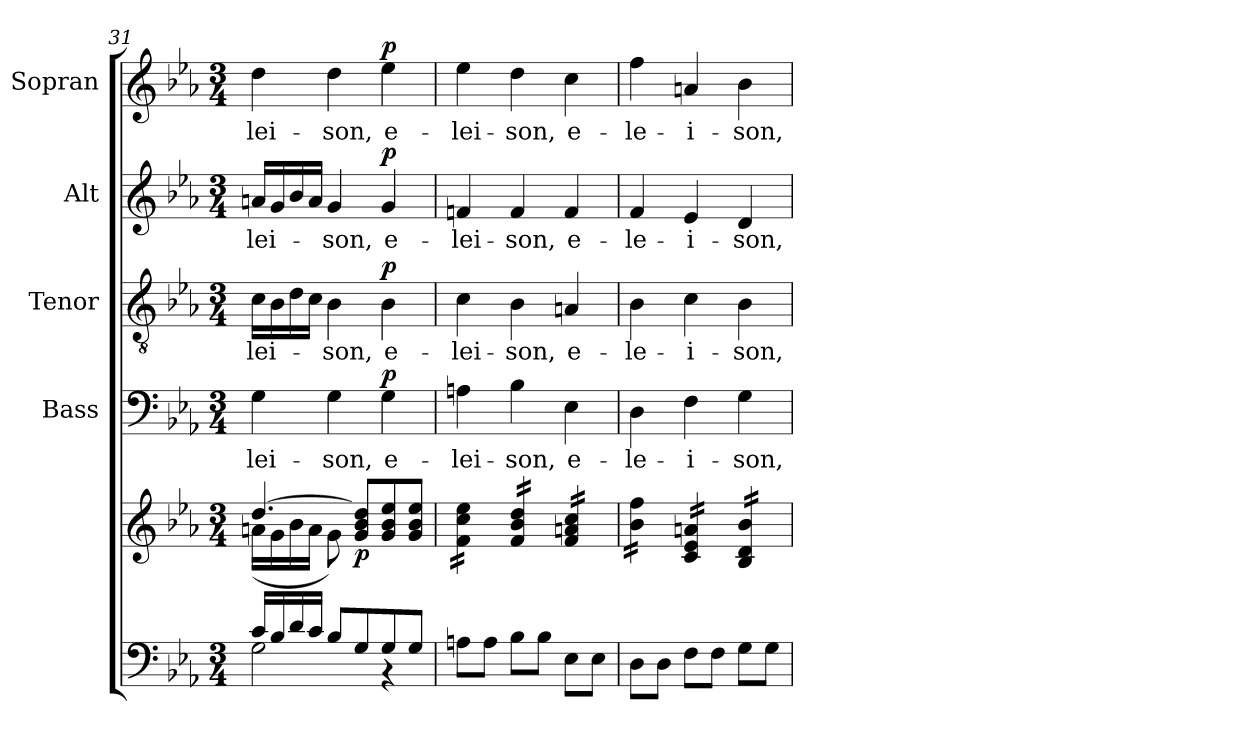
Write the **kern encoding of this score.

**kern	**kern	**dynam	**kern	**text	**dynam	**kern	**text	**dynam	**kern	**text	**dynam	**kern	**text	**dynam
*part5	*part5	*part5	*part4	*part4	*part4	*part3	*part3	*part3	*part2	*part2	*part2	*part1	*part1	*part1
*staff6	*staff5	*staff5/6	*staff4	*staff4	*staff4	*staff3	*staff3	*staff3	*staff2	*staff2	*staff2	*staff1	*staff1	*staff1
*	*	*	*I"Bass	*	*	*I"Tenor	*	*	*I"Alt	*	*	*I"Sopran	*	*
*	*	*	*I'B.	*	*	*I'T.	*	*	*I'A.	*	*	*I'S.	*	*
!!LO:PB:g=z
*clefF4	*clefG2	*	*clefF4	*	*	*clefGv2	*	*	*clefG2	*	*	*clefG2	*	*
*k[b-e-a-]	*k[b-e-a-]	*	*k[b-e-a-]	*	*	*k[b-e-a-]	*	*	*k[b-e-a-]	*	*	*k[b-e-a-]	*	*
*E-:	*E-:	*	*E-:	*	*	*E-:	*	*	*E-:	*	*	*E-:	*	*
*M3/4	*M3/4	*	*M3/4	*	*	*M3/4	*	*	*M3/4	*	*	*M3/4	*	*
=31	=31	=31	=31	=31	=31	=31	=31	=31	=31	=31	=31	=31	=31	=31
*^	*^	*	*	*	*	*	*	*	*	*	*	*	*	*
!	!	!	!	!	!	!LO:LY:b	!	!	!LO:LY:b	!	!	!LO:LY:b	!	!	!LO:LY:b	!
16c/LL	2G\	[>4.dd/	(>16an\LL	.	4G\	-lei-	.	16c\LL	-lei-	.	16an/LL	-lei-	.	4dd\	-lei-	.
16B-/	.	.	16g\	.	.	.	.	16B-\	.	.	16g/	.	.	.	.	.
16d/	.	.	16b-\	.	.	.	.	16d\	.	.	16b-/	.	.	.	.	.
16c/JJ	.	.	16a\JJ	.	.	.	.	16c\JJ	.	.	16a/JJ	.	.	.	.	.
!	!	!	!	!	!	!LO:LY:b	!	!	!LO:LY:b	!	!	!LO:LY:b	!	!	!LO:LY:b	!
8B-/L	.	.	8g\)	.	4G\	-son,	.	4B-\	-son,	.	4g/	-son,	.	4dd\	-son,	.
!	!	!	!	!LO:DY:b	!	!	!	!	!	!	!	!	!	!	!	!
8G/	.	8g/ 8b-/ 8dd/]L	4.ryy	p	.	.	.	.	.	.	.	.	.	.	.	.
!	!	!	!	!	!	!LO:LY:b	!LO:DY:a	!	!LO:LY:b	!LO:DY:a	!	!LO:LY:b	!LO:DY:a	!	!LO:LY:b	!LO:DY:a
8G/	4rBB	8g/ 8b-/ 8ee-/	.	.	4G\	e-	p	4B-\	e-	p	4g/	e-	p	4ee-\	e-	p
8G/J	.	8g/ 8b-/ 8ee-/J	.	.	.	.	.	.	.	.	.	.	.	.	.	.
*v	*v	*	*	*	*	*	*	*	*	*	*	*	*	*	*	*
*	*v	*v	*	*	*	*	*	*	*	*	*	*	*	*	*
=32	=32	=32	=32	=32	=32	=32	=32	=32	=32	=32	=32	=32	=32	=32
!	!	!	!	!LO:LY:b	!	!	!LO:LY:b	!	!	!LO:LY:b	!	!	!LO:LY:b	!
*	*tremolo	*	*	*	*	*	*	*	*	*	*	*	*	*
8An\L	16f\ 16cc\ 16ee-\LL	.	4An\	-lei-	.	4c\	-lei-	.	4fn/	-lei-	.	4ee-\	-lei-	.
.	16f\ 16cc\ 16ee-\	.	.	.	.	.	.	.	.	.	.	.	.	.
8A\J	16f\ 16cc\ 16ee-\	.	.	.	.	.	.	.	.	.	.	.	.	.
.	16f\ 16cc\ 16ee-\JJ	.	.	.	.	.	.	.	.	.	.	.	.	.
!	!	!	!	!LO:LY:b	!	!	!LO:LY:b	!	!	!LO:LY:b	!	!	!LO:LY:b	!
8B-\L	16f/ 16b-/ 16dd/LL	.	4B-\	-son,	.	4B-\	-son,	.	4f/	-son,	.	4dd\	-son,	.
.	16f/ 16b-/ 16dd/	.	.	.	.	.	.	.	.	.	.	.	.	.
8B-\J	16f/ 16b-/ 16dd/	.	.	.	.	.	.	.	.	.	.	.	.	.
.	16f/ 16b-/ 16dd/JJ	.	.	.	.	.	.	.	.	.	.	.	.	.
!	!	!	!	!LO:LY:b	!	!	!LO:LY:b	!	!	!LO:LY:b	!	!	!LO:LY:b	!
8E-\L	16f/ 16an/ 16cc/LL	.	4E-\	e-	.	4An/	e-	.	4f/	e-	.	4cc\	e-	.
.	16f/ 16an/ 16cc/	.	.	.	.	.	.	.	.	.	.	.	.	.
8E-\J	16f/ 16an/ 16cc/	.	.	.	.	.	.	.	.	.	.	.	.	.
.	16f/ 16an/ 16cc/JJ	.	.	.	.	.	.	.	.	.	.	.	.	.
=33	=33	=33	=33	=33	=33	=33	=33	=33	=33	=33	=33	=33	=33	=33
!	!	!	!	!LO:LY:b	!	!	!LO:LY:b	!	!	!LO:LY:b	!	!	!LO:LY:b	!
8D\L	16b-\ 16ff\LL	.	4D\	-le-	.	4B-\	-le-	.	4f/	-le-	.	4ff\	-le-	.
.	16b-\ 16ff\	.	.	.	.	.	.	.	.	.	.	.	.	.
8D\J	16b-\ 16ff\	.	.	.	.	.	.	.	.	.	.	.	.	.
.	16b-\ 16ff\JJ	.	.	.	.	.	.	.	.	.	.	.	.	.
!	!	!	!	!LO:LY:b	!	!	!LO:LY:b	!	!	!LO:LY:b	!	!	!LO:LY:b	!
8F\L	16c/ 16e-/ 16an/LL	.	4F\	-i-	.	4c\	-i-	.	4e-/	-i-	.	4an/	-i-	.
.	16c/ 16e-/ 16an/	.	.	.	.	.	.	.	.	.	.	.	.	.
8F\J	16c/ 16e-/ 16an/	.	.	.	.	.	.	.	.	.	.	.	.	.
.	16c/ 16e-/ 16an/JJ	.	.	.	.	.	.	.	.	.	.	.	.	.
!	!	!	!	!LO:LY:b	!	!	!LO:LY:b	!	!	!LO:LY:b	!	!	!LO:LY:b	!
8G\L	16B-/ 16d/ 16b-/LL	.	4G\	-son,	.	4B-\	-son,	.	4d/	-son,	.	4b-\	-son,	.
.	16B-/ 16d/ 16b-/	.	.	.	.	.	.	.	.	.	.	.	.	.
8G\J	16B-/ 16d/ 16b-/	.	.	.	.	.	.	.	.	.	.	.	.	.
.	16B-/ 16d/ 16b-/JJ	.	.	.	.	.	.	.	.	.	.	.	.	.
*	*Xtremolo	*	*	*	*	*	*	*	*	*	*	*	*	*
=	=	=	=	=	=	=	=	=	=	=	=	=	=	=
*-	*-	*-	*-	*-	*-	*-	*-	*-	*-	*-	*-	*-	*-	*-
